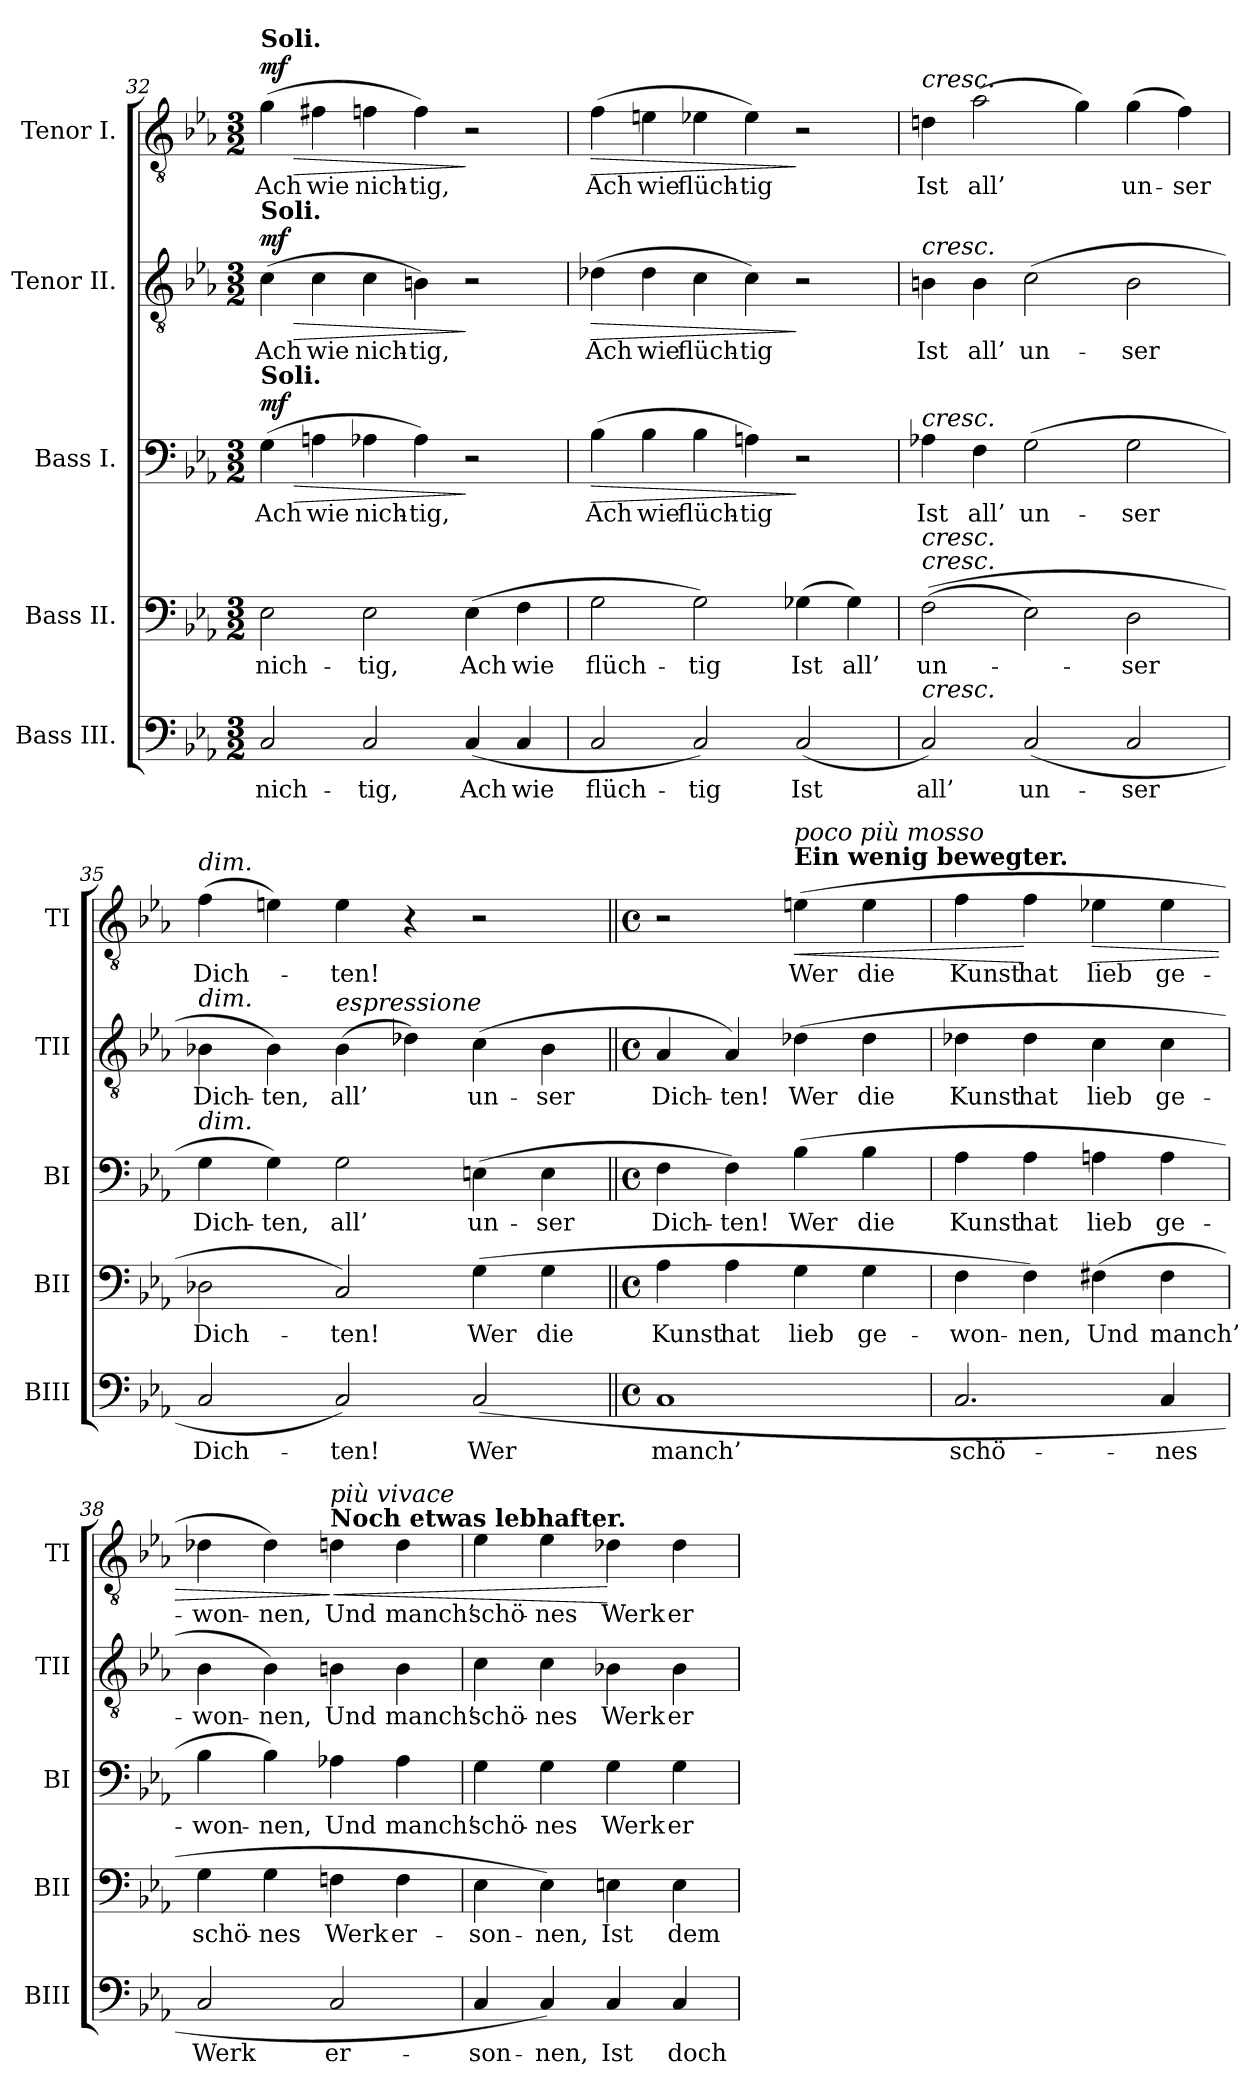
**kern	**text	**kern	**text	**kern	**text	**dynam	**kern	**text	**dynam	**kern	**text	**dynam
*part5	*part5	*part4	*part4	*part3	*part3	*part3	*part2	*part2	*part2	*part1	*part1	*part1
*staff5	*staff5	*staff4	*staff4	*staff3	*staff3	*staff3	*staff2	*staff2	*staff2	*staff1	*staff1	*staff1
*I"Bass III.	*	*I"Bass II.	*	*I"Bass I.	*	*	*I"Tenor II.	*	*	*I"Tenor I.	*	*
*I'BIII	*	*I'BII	*	*I'BI	*	*	*I'TII	*	*	*I'TI	*	*
*clefF4	*	*clefF4	*	*clefF4	*	*	*clefGv2	*	*	*clefGv2	*	*
*k[b-e-a-]	*	*k[b-e-a-]	*	*k[b-e-a-]	*	*	*k[b-e-a-]	*	*	*k[b-e-a-]	*	*
*M3/2	*	*M3/2	*	*M3/2	*	*	*M3/2	*	*	*M3/2	*	*
=32	=32	=32	=32	=32	=32	=32	=32	=32	=32	=32	=32	=32
!	!	!	!	!	!	!	!	!	!	!LO:TX:a:B:t=Soli.	!	!
!	!	!	!	!	!	!	!LO:TX:a:B:t=Soli.	!	!	!	!	!
!	!	!	!	!LO:TX:a:B:t=Soli.	!	!	!	!	!	!	!	!
!	!LO:LY:b	!	!LO:LY:b	!	!LO:LY:b	!LO:HP:b	!	!LO:LY:b	!LO:HP:b	!	!LO:LY:b	!LO:HP:b
!	!	!	!	!	!	!LO:DY:n=1:a	!	!	!LO:DY:n=1:a	!	!	!LO:DY:n=1:a
2C/	nich-	2E-\	nich-	(>4G\	Ach	> mf	(>4c\	Ach	> mf	(>4g\	Ach	> mf
!	!	!	!	!	!LO:LY:b	!	!	!LO:LY:b	!	!	!LO:LY:b	!
.	.	.	.	4An\	wie	.	4c\	wie	.	4f#X\	wie	.
!	!LO:LY:b	!	!LO:LY:b	!	!LO:LY:b	!	!	!LO:LY:b	!	!	!LO:LY:b	!
2C/	-tig,	2E-\	-tig,	4A-X\	nich-	.	4c\	nich-	.	4fn\	nich-	.
!	!	!	!	!	!LO:LY:b	!	!	!LO:LY:b	!	!	!LO:LY:b	!
.	.	.	.	4A-\)	-tig,	.	4Bn\)	-tig,	.	4f\)	-tig,	.
!	!LO:LY:b	!	!LO:LY:b	!	!	!	!	!	!	!	!	!
(<4C/	Ach	(>4E-\	Ach	2r	.	]	2r	.	]	2r	.	]
!	!LO:LY:b	!	!LO:LY:b	!	!	!	!	!	!	!	!	!
4C/	wie	4F\	wie	.	.	.	.	.	.	.	.	.
=33	=33	=33	=33	=33	=33	=33	=33	=33	=33	=33	=33	=33
!	!LO:LY:b	!	!LO:LY:b	!	!LO:LY:b	!LO:HP:b	!	!LO:LY:b	!LO:HP:b	!	!LO:LY:b	!LO:HP:b
2C/	flüch-	2G\	flüch-	(>4B-\	Ach	>	(>4d-X\	Ach	>	(>4f\	Ach	>
!	!	!	!	!	!LO:LY:b	!	!	!LO:LY:b	!	!	!LO:LY:b	!
.	.	.	.	4B-\	wie	.	4d-\	wie	.	4en\	wie	.
!	!LO:LY:b	!	!LO:LY:b	!	!LO:LY:b	!	!	!LO:LY:b	!	!	!LO:LY:b	!
2C/)	-tig	2G\)	-tig	4B-\	flüch-	.	4c\	flüch-	.	4e-X\	flüch-	.
!	!	!	!	!	!LO:LY:b	!	!	!LO:LY:b	!	!	!LO:LY:b	!
.	.	.	.	4An\)	-tig	.	4c\)	-tig	.	4e-\)	-tig	.
!	!LO:LY:b	!	!LO:LY:b	!	!	!	!	!	!	!	!	!
(<2C/	Ist	(>4G-X\	Ist	2r	.	]	2r	.	]	2r	.	]
!	!	!	!LO:LY:b	!	!	!	!	!	!	!	!	!
.	.	4G-\)	all’	.	.	.	.	.	.	.	.	.
=34	=34	=34	=34	=34	=34	=34	=34	=34	=34	=34	=34	=34
!	!	!	!	!	!	!	!	!	!	!LO:TX:a:i:t=cresc.	!	!
!	!	!	!	!	!	!	!LO:TX:a:i:t=cresc.	!	!	!	!	!
!	!	!	!	!LO:TX:a:i:t=cresc.	!	!	!	!	!	!	!	!
!	!	!LO:TX:a:i:t=cresc.	!	!	!	!	!	!	!	!	!	!
!	!	!LO:TX:a:i:t=cresc.	!	!	!	!	!	!	!	!	!	!
!LO:TX:a:i:t=cresc.	!	!	!	!	!	!	!	!	!	!	!	!
!	!LO:LY:b	!	!LO:LY:b	!	!LO:LY:b	!	!	!LO:LY:b	!	!	!LO:LY:b	!
2C/)	all’	(>(>2F\	un-	4A-X\	Ist	.	4Bn\	Ist	.	4dn\	Ist	.
!	!	!	!	!	!LO:LY:b	!	!	!LO:LY:b	!	!	!LO:LY:b	!
.	.	.	.	4F\	all’	.	4B\	all’	.	(>2a-\	all’	.
!	!LO:LY:b	!	!	!	!LO:LY:b	!	!	!LO:LY:b	!	!	!	!
(<2C/	un-	2E-\)	.	(>2G\	un-	.	(>2c\	un-	.	.	.	.
.	.	.	.	.	.	.	.	.	.	4g\)	.	.
!	!LO:LY:b	!	!LO:LY:b	!	!LO:LY:b	!	!	!LO:LY:b	!	!	!LO:LY:b	!
2C/	-ser	2D\	-ser	2G\	-ser	.	2B\	-ser	.	(>4g\	un-	.
!	!	!	!	!	!	!	!	!	!	!	!LO:LY:b	!
.	.	.	.	.	.	.	.	.	.	4f\)	-ser	.
!!LO:PB:g=z
=35	=35	=35	=35	=35	=35	=35	=35	=35	=35	=35	=35	=35
!	!	!	!	!	!	!	!	!	!	!LO:TX:a:i:t=dim.	!	!
!	!	!	!	!	!	!	!LO:TX:a:i:t=dim.	!	!	!	!	!
!	!	!	!	!LO:TX:a:i:t=dim.	!	!	!	!	!	!	!	!
!	!LO:LY:b	!	!LO:LY:b	!	!LO:LY:b	!	!	!LO:LY:b	!	!	!LO:LY:b	!
2C/	Dich-	2D-X\	Dich-	4G\	Dich-	.	4B-X\	Dich-	.	(>4f\	Dich-	.
!	!	!	!	!	!LO:LY:b	!	!	!LO:LY:b	!	!	!	!
.	.	.	.	4G\)	-ten,	.	4B-\)	-ten,	.	4en\)	.	.
!	!	!	!	!	!	!	!LO:TX:a:i:t=espressione	!	!	!	!	!
!	!LO:LY:b	!	!LO:LY:b	!	!LO:LY:b	!	!	!LO:LY:b	!	!	!LO:LY:b	!
2C/)	-ten!	2C/)	-ten!	2G\	all’	.	(>4B-\	all’	.	4e\	-ten!	.
.	.	.	.	.	.	.	4d-X\)	.	.	4r	.	.
!	!LO:LY:b	!	!LO:LY:b	!	!LO:LY:b	!	!	!LO:LY:b	!	!	!	!
(>2C/	Wer	(>4G\	Wer	(>4En\	un-	.	(>4c\	un-	.	2r	.	.
!	!	!	!LO:LY:b	!	!LO:LY:b	!	!	!LO:LY:b	!	!	!	!
.	.	4G\	die	4E\	-ser	.	4B-\	-ser	.	.	.	.
=36||	=36||	=36||	=36||	=36||	=36||	=36||	=36||	=36||	=36||	=36||	=36||	=36||
*M4/4	*	*M4/4	*	*M4/4	*	*	*M4/4	*	*	*M4/4	*	*
*met(c)	*	*met(c)	*	*met(c)	*	*	*met(c)	*	*	*met(c)	*	*
!	!LO:LY:b	!	!LO:LY:b	!	!LO:LY:b	!	!	!LO:LY:b	!	!	!	!
1C	manch’	4A-\	Kunst	4F\	Dich-	.	4A-/	Dich-	.	2r	.	.
!	!	!	!LO:LY:b	!	!LO:LY:b	!	!	!LO:LY:b	!	!	!	!
.	.	4A-\	hat	4F\)	-ten!	.	4A-/)	-ten!	.	.	.	.
!	!	!	!	!	!	!	!	!	!	!LO:TX:a:B:t=Ein wenig bewegter.	!	!
!	!	!	!	!	!	!	!	!	!	!LO:TX:i:t=poco più mosso	!	!
!	!	!	!LO:LY:b	!	!LO:LY:b	!	!	!LO:LY:b	!	!	!LO:LY:b	!LO:HP:b
.	.	4G\	lieb	(>4B-\	Wer	.	(>4d-X\	Wer	.	(>4en\	Wer	<
!	!	!	!LO:LY:b	!	!LO:LY:b	!	!	!LO:LY:b	!	!	!LO:LY:b	!
.	.	4G\	ge-	4B-\	die	.	4d-\	die	.	4e\	die	.
=37	=37	=37	=37	=37	=37	=37	=37	=37	=37	=37	=37	=37
!	!LO:LY:b	!	!LO:LY:b	!	!LO:LY:b	!	!	!LO:LY:b	!	!	!LO:LY:b	!
2.C/	schö-	4F\	-won-	4A-\	Kunst	.	4d-X\	Kunst	.	4f\	Kunst	.
!	!	!	!LO:LY:b	!	!LO:LY:b	!	!	!LO:LY:b	!	!	!LO:LY:b	!
.	.	4F\)	-nen,	4A-\	hat	.	4d-\	hat	.	4f\	hat	[
!	!	!	!LO:LY:b	!	!LO:LY:b	!	!	!LO:LY:b	!	!	!LO:LY:b	!LO:HP:b
.	.	(>4F#X\	Und	4An\	lieb	.	4c\	lieb	.	4e-X\	lieb	>
!	!LO:LY:b	!	!LO:LY:b	!	!LO:LY:b	!	!	!LO:LY:b	!	!	!LO:LY:b	!
4C/	-nes	4F#\	manch’	4A\	ge-	.	4c\	ge-	.	4e-\	ge-	.
=38	=38	=38	=38	=38	=38	=38	=38	=38	=38	=38	=38	=38
!	!LO:LY:b	!	!LO:LY:b	!	!LO:LY:b	!	!	!LO:LY:b	!	!	!LO:LY:b	!
2C/	Werk	4G\	schö-	4B-\	-won-	.	4B-\	-won-	.	4d-X\	-won-	.
!	!	!	!LO:LY:b	!	!LO:LY:b	!	!	!LO:LY:b	!	!	!LO:LY:b	!
.	.	4G\	-nes	4B-\)	-nen,	.	4B-\)	-nen,	.	4d-\)	-nen,	.
!	!	!	!	!	!	!	!	!	!	!LO:TX:B:t=Noch etwas lebhafter.	!	!
!	!	!	!	!	!	!	!	!	!	!LO:TX:i:t=più vivace	!	!
!	!LO:LY:b	!	!LO:LY:b	!	!LO:LY:b	!	!	!LO:LY:b	!	!	!LO:LY:b	!LO:HP:n=1:b
2C/	er-	4Fn\	Werk	4A-X\	Und	.	4Bn\	Und	.	4dn\	Und	] <
!	!	!	!LO:LY:b	!	!LO:LY:b	!	!	!LO:LY:b	!	!	!LO:LY:b	!
.	.	4F\	er-	4A-\	manch’	.	4B\	manch’	.	4d\	manch’	.
!!LO:LB:g=z
=39	=39	=39	=39	=39	=39	=39	=39	=39	=39	=39	=39	=39
!	!LO:LY:b	!	!LO:LY:b	!	!LO:LY:b	!	!	!LO:LY:b	!	!	!LO:LY:b	!
4C/	-son-	4E-\	-son-	4G\	schö-	.	4c\	schö-	.	4e-\	schö-	.
!	!LO:LY:b	!	!LO:LY:b	!	!LO:LY:b	!	!	!LO:LY:b	!	!	!LO:LY:b	!
4C/)	-nen,	4E-\)	-nen,	4G\	-nes	.	4c\	-nes	.	4e-\	-nes	.
!	!LO:LY:b	!	!LO:LY:b	!	!LO:LY:b	!	!	!LO:LY:b	!	!	!LO:LY:b	!
4C/	Ist	4En\	Ist	4G\	Werk	.	4B-X\	Werk	.	4d-X\	Werk	[
!	!LO:LY:b	!	!LO:LY:b	!	!LO:LY:b	!	!	!LO:LY:b	!	!	!LO:LY:b	!
4C/	doch	4E\	dem	4G\	er-	.	4B-\	er-	.	4d-\	er-	.
=	=	=	=	=	=	=	=	=	=	=	=	=
*-	*-	*-	*-	*-	*-	*-	*-	*-	*-	*-	*-	*-
